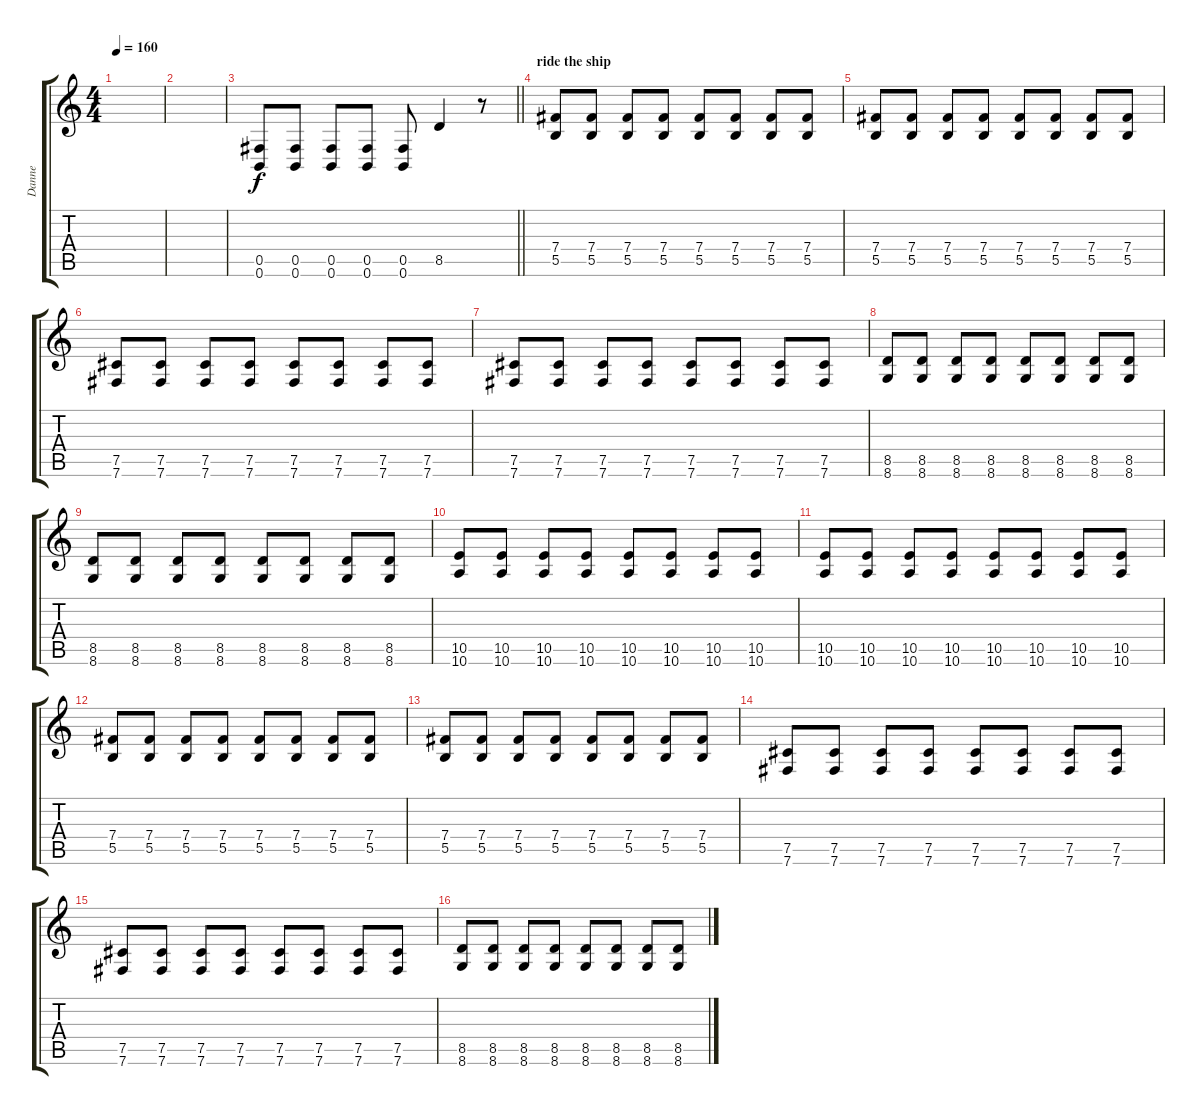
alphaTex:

\track ("Danne" "Danne") {instrument distortionguitar}
\staff {score tabs}
\tuning (Db4 Ab3 E3 B2 Gb2 B1) {hide}
\ts (4 4)
\tempo 160
\clef g2
\ks c
|
|
\barLineRight lightlight
(0.5 0.6).8 (0.5 0.6).8 (0.5 0.6).8 (0.5 0.6).8 (0.5 0.6).8 8.5.4 r.8 |
\section ("" "ride the ship")
(7.4 5.5).8 (7.4 5.5).8 (7.4 5.5).8 (7.4 5.5).8 (7.4 5.5).8 (7.4 5.5).8 (7.4 5.5).8 (7.4 5.5).8 |
(7.4 5.5).8 (7.4 5.5).8 (7.4 5.5).8 (7.4 5.5).8 (7.4 5.5).8 (7.4 5.5).8 (7.4 5.5).8 (7.4 5.5).8 |
(7.5 7.6).8 (7.5 7.6).8 (7.5 7.6).8 (7.5 7.6).8 (7.5 7.6).8 (7.5 7.6).8 (7.5 7.6).8 (7.5 7.6).8 |
(7.5 7.6).8 (7.5 7.6).8 (7.5 7.6).8 (7.5 7.6).8 (7.5 7.6).8 (7.5 7.6).8 (7.5 7.6).8 (7.5 7.6).8 |
(8.5 8.6).8 (8.5 8.6).8 (8.5 8.6).8 (8.5 8.6).8 (8.5 8.6).8 (8.5 8.6).8 (8.5 8.6).8 (8.5 8.6).8 |
(8.5 8.6).8 (8.5 8.6).8 (8.5 8.6).8 (8.5 8.6).8 (8.5 8.6).8 (8.5 8.6).8 (8.5 8.6).8 (8.5 8.6).8 |
(10.5 10.6).8 (10.5 10.6).8 (10.5 10.6).8 (10.5 10.6).8 (10.5 10.6).8 (10.5 10.6).8 (10.5 10.6).8 (10.5 10.6).8 |
(10.5 10.6).8 (10.5 10.6).8 (10.5 10.6).8 (10.5 10.6).8 (10.5 10.6).8 (10.5 10.6).8 (10.5 10.6).8 (10.5 10.6).8 |
(7.4 5.5).8 (7.4 5.5).8 (7.4 5.5).8 (7.4 5.5).8 (7.4 5.5).8 (7.4 5.5).8 (7.4 5.5).8 (7.4 5.5).8 |
(7.4 5.5).8 (7.4 5.5).8 (7.4 5.5).8 (7.4 5.5).8 (7.4 5.5).8 (7.4 5.5).8 (7.4 5.5).8 (7.4 5.5).8 |
(7.5 7.6).8 (7.5 7.6).8 (7.5 7.6).8 (7.5 7.6).8 (7.5 7.6).8 (7.5 7.6).8 (7.5 7.6).8 (7.5 7.6).8 |
(7.5 7.6).8 (7.5 7.6).8 (7.5 7.6).8 (7.5 7.6).8 (7.5 7.6).8 (7.5 7.6).8 (7.5 7.6).8 (7.5 7.6).8 |
(8.5 8.6).8 (8.5 8.6).8 (8.5 8.6).8 (8.5 8.6).8 (8.5 8.6).8 (8.5 8.6).8 (8.5 8.6).8 (8.5 8.6).8
